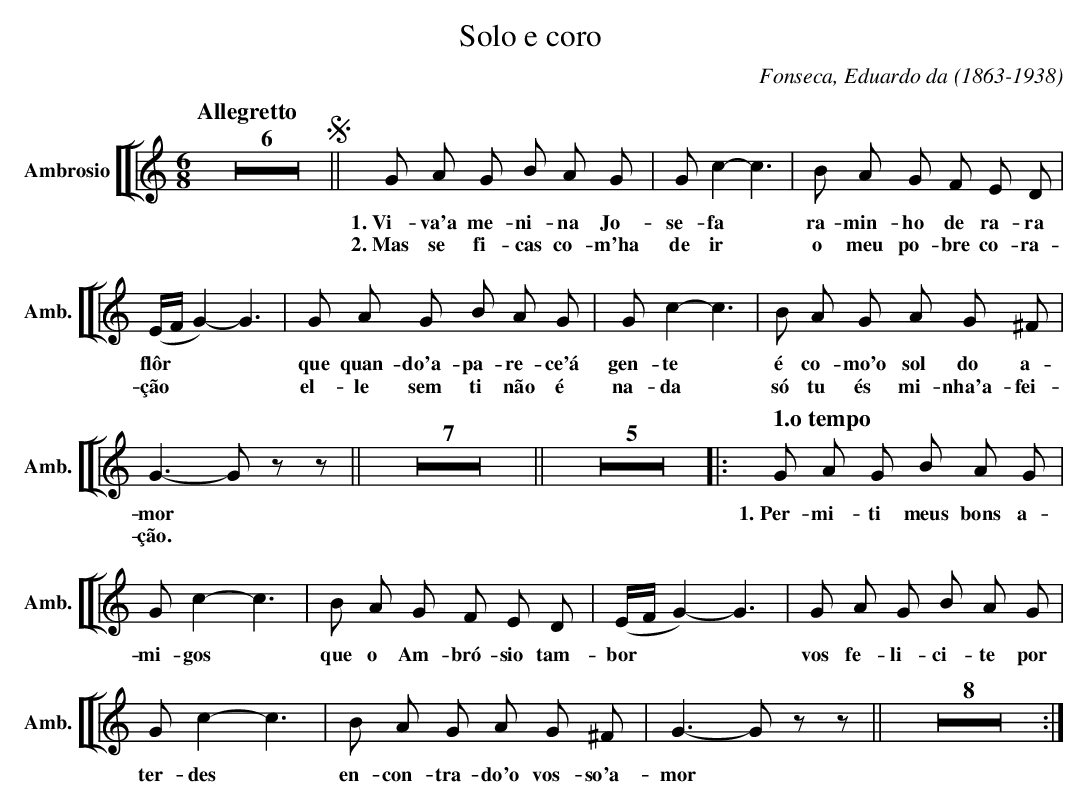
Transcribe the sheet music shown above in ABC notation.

X:1
T:Solo e coro
C:Fonseca, Eduardo da (1863-1938)
M:6/8
L:1/8
K:C
V: 9 clef=treble name="Ambrosio" sname="Amb."
%%staves [[ 9 ]]
[Q:"Allegretto"] Z6 !segno! || \
   G A G B A G | G c2-c3 | B A G F E D | (E/2F/2G2)-G3 | \
w: 1.~Vi-va'a me-ni-na Jo-se-fa | ra-min-ho de ra-ra fl\^or |
w: 2.~Mas se fi-cas co-m'ha de ir | o meu po-bre co-ra-\cc\~ao  |
  G A G B A G | G c2-c3 | B A G A G ^F | G3-Gzz || \
w: que quan-do'a-pa-re-ce'\'a gen-te | \'e co-mo'o sol do a-mor |
w: el-le sem ti n\~ao \'e na-da | s\'o tu \'es mi-nha'a-fei-\cc\~ao. |
   Z7 || Z5 |: [Q: "1.o tempo"] G A G B A G | G c2-c3 |  B A G F E D | (E/2F/2G2)-G3 | \
w: 1.~Per-mi-ti meus bons a-mi-gos | que o Am-br\'o-sio tam-bor | \
  G A G B A G | G c2-c3 | B A G A G ^F | G3-Gzz || \
w: vos fe-li-ci-te por ter-des | en-con-tra-do'o vos-so'a-mor |
  Z8 :|
